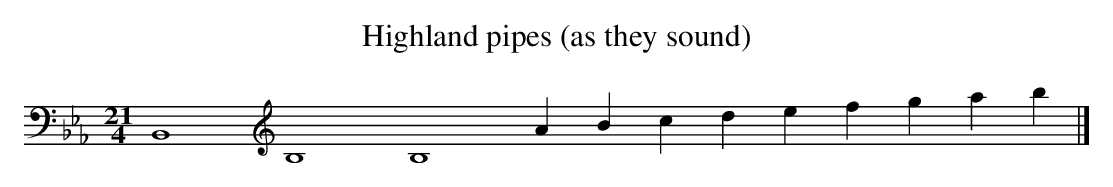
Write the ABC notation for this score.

X:1
T:Highland pipes (as they sound)
M:21/4
L:1/4
K:BbMix
B,,4 B,4 B,4 ABcd efga b|]
